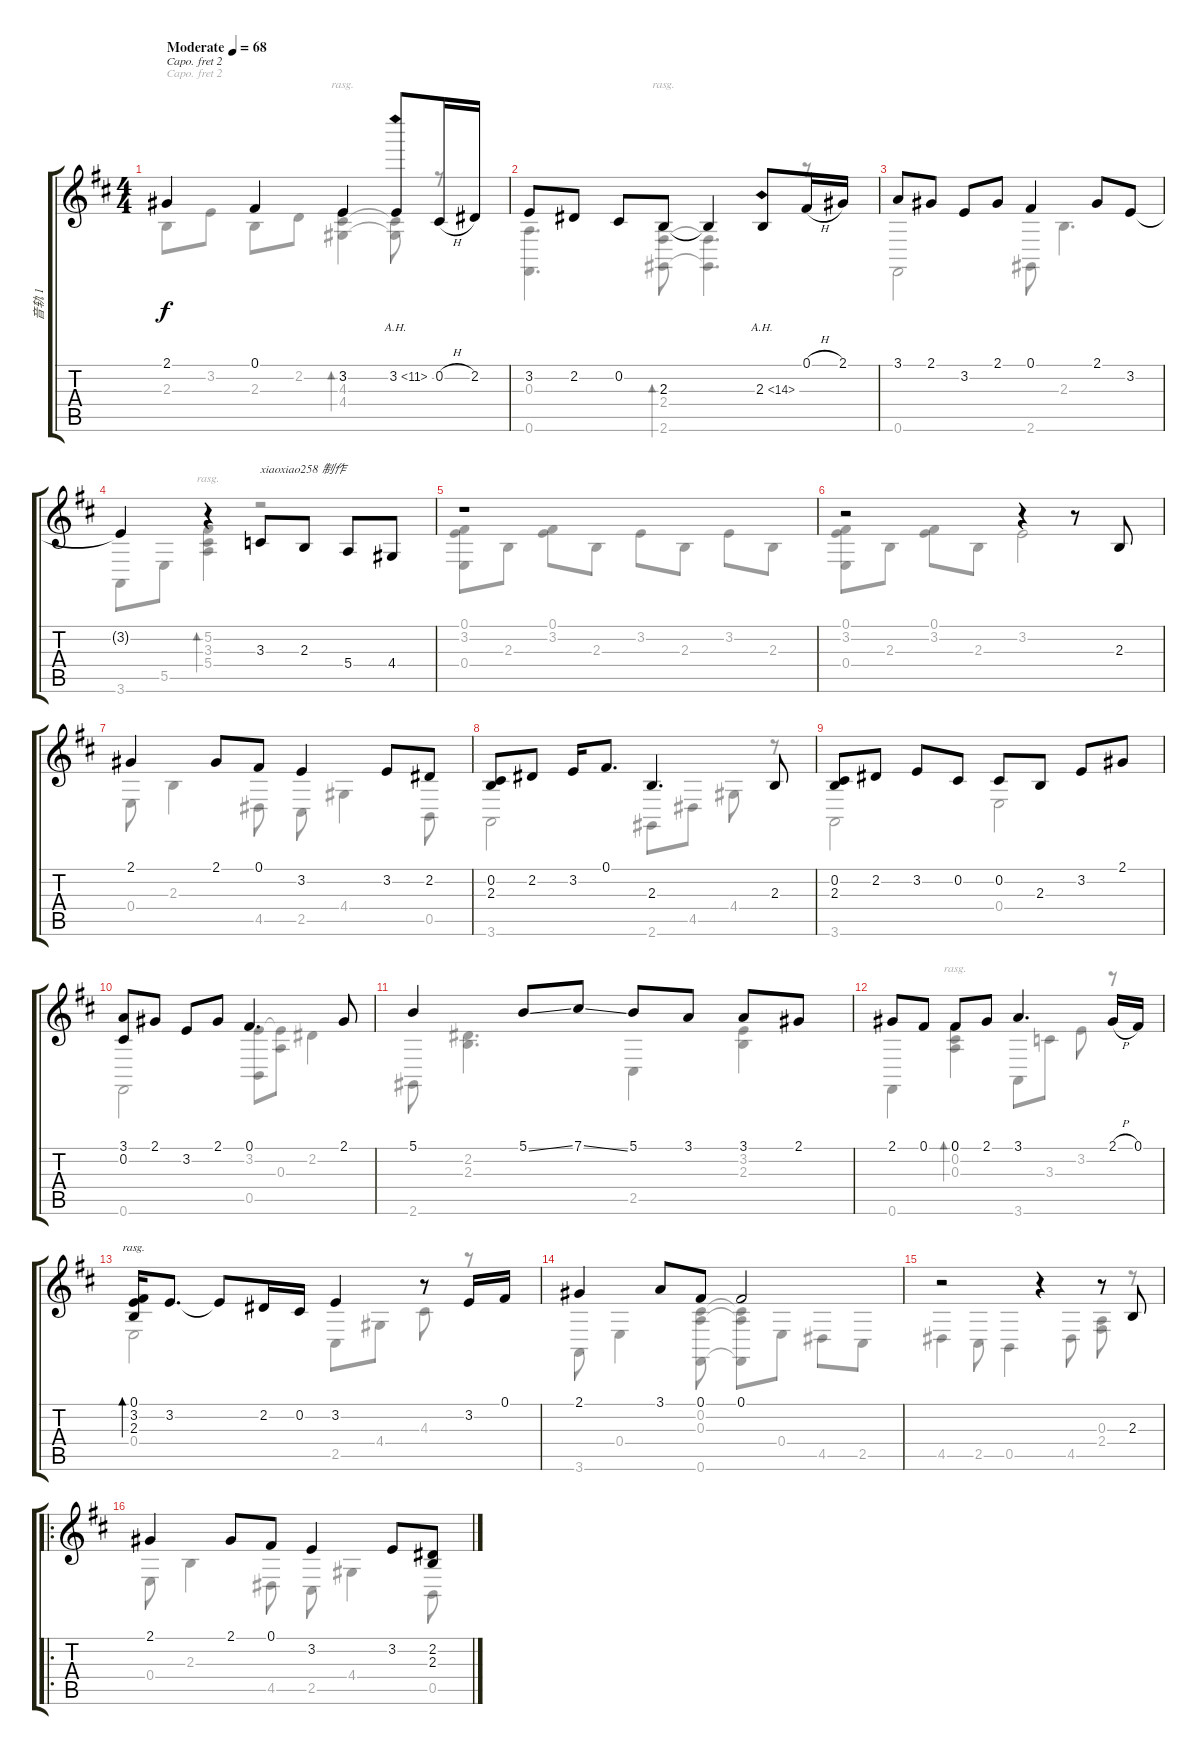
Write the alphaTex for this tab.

\track ("音轨 1" "音轨 1") {instrument acousticgrandpiano}
\staff {score tabs}
\capo 2
\tuning (E4 B3 G3 D3 A2 E2) {hide}
\voice
\ts (4 4)
\tempo (68 "Moderate")
\clef g2
\ks d
2.1.4{dy f instrument acousticgrandpiano} 0.1.4 3.2.4 3.2{ah 8}.8 0.2{h}.16 2.2.16 |
3.2.8 2.2.8 0.2.8 2.3.8 2.3{t}.4 2.3{ah 12}.8 0.1{h}.16 2.1.16 |
3.1.8 2.1.8 3.2.8 2.1.8 0.1.4 2.1.8 3.2.8 |
3.2{t}.4 r.4 3.3.8{txt "xiaoxiao258 制作"} 2.3.8 5.4.8 4.4.8 |
r.1 |
r.2 r.4 r.8 2.3.8 |
2.1.4 2.1.8 0.1.8 3.2.4 3.2.8 2.2.8 |
(0.2 2.3).8 2.2.8 3.2.16 0.1.8{d} 2.3.4{d} 2.3.8 |
(0.2 2.3).8 2.2.8 3.2.8 0.2.8 0.2.8 2.3.8 3.2.8 2.1.8 |
(3.1 0.2).8 2.1.8 3.2.8 2.1.8 0.1.4{d} 2.1.8 |
5.1.4 5.1{ss}.8 7.1{ss}.8 5.1.8 3.1.8 3.1.8 2.1.8 |
2.1.8 0.1.8 0.1.8 2.1.8 3.1.4{d} 2.1{h}.16 0.1.16 |
(0.1 3.2 2.3).16{bd 240 rasg ii} 3.2.8{d} 3.2{t}.8 2.2.16 0.2.16 3.2.4 r.8 3.2.16 0.1.16 |
2.1.4 3.1.8 0.1.8 0.1.2 |
r.2 r.4 r.8 2.3.8 |
\ro
2.1.4 2.1.8 0.1.8 3.2.4 3.2.8 (2.2 2.3).8
\voice
\clef g2
\ottava regular
\simile none
\ks d
2.3.8{dy f} 3.2.8 2.3.8 2.2.8 (3.2 4.3 4.4).4{bd 240 rasg ii} (4.3{t} 4.4{t}).8 r.8 |
(0.3 0.6).4{d} (2.3 2.4 2.6).8{bd 240 rasg ii} (2.4{t} 2.6{t}).4{d} r.8 |
0.6.2 2.6.8 2.3.4{d} |
3.6.8 5.5.8 (5.2 3.3 5.4).4{bd 240 rasg ii} r.2 |
(0.1 3.2 0.4).8 2.3.8 (0.1 3.2).8 2.3.8 3.2.8 2.3.8 3.2.8 2.3.8 |
(0.1 3.2 0.4).8 2.3.8 (0.1 3.2).8 2.3.8 3.2.2 |
0.4.8 2.3.4 4.5.8 2.5.8 4.4.4 0.5.8 |
3.6.2 2.6.8 4.5.8 4.4.8 r.8 |
3.6.2 0.4.2 |
0.6.2 (3.2 0.5).8 (3.2{t} 0.3).8 2.2.4 |
2.6.8 (2.2 2.3).4{d} 2.5.4 (3.2 2.3).4 |
0.6.4 (0.1 0.2 0.3).4{bd 60 rasg ii} 3.6.8 3.3.8 3.2.8 r.8 |
0.4.2 2.5.8 4.4.8 4.3.8 r.8 |
3.6.8 0.4.4 (0.2 0.3 0.6).8 (0.2{t} 0.3{t} 0.6{t}).8 0.4.8 4.5.8 2.5.8 |
4.5.4 2.5.8 0.5.4 4.5.8 (0.3 2.4).8 r.8 |
0.4.8 2.3.4 4.5.8 2.5.8 4.4.4 0.5.8
